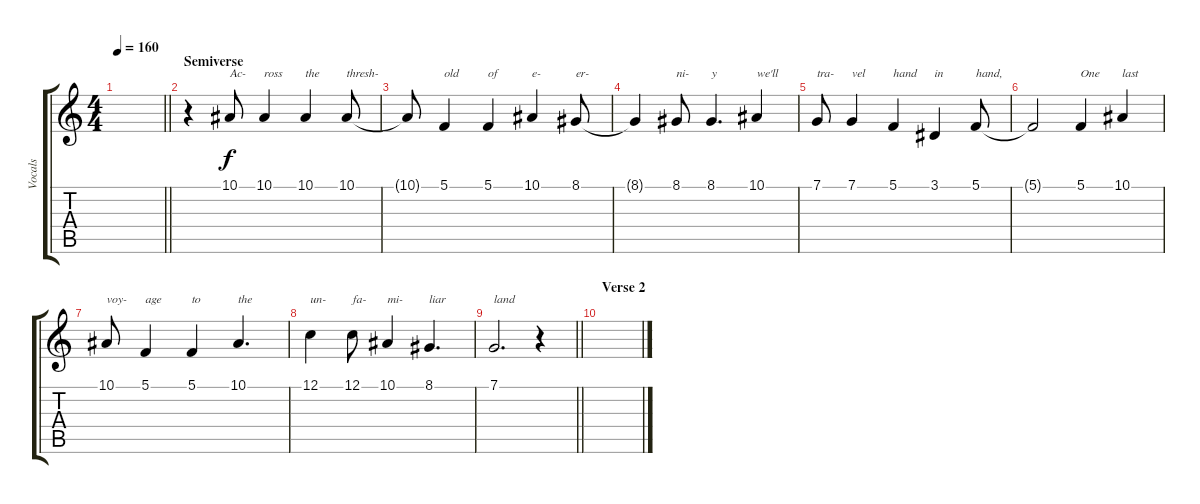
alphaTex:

\track ("Vocals" "Vocals") {instrument lead2sawtooth}
\staff {score tabs}
\tuning (C4 G3 Eb3 Bb2 F2 C2) {hide}
\ts (4 4)
\tempo 160
\clef g2
\barLineRight lightlight
\ks c
|
\section ("" "Semiverse")
r.4 10.1.8{txt "Ac-"} 10.1.4{txt "ross"} 10.1.4{txt "the"} 10.1.8{txt "thresh-"} |
10.1{t}.8 5.1.4{txt "old"} 5.1.4{txt "of"} 10.1.4{txt "e-"} 8.1.8{txt "er-"} |
8.1{t}.4 8.1.8{txt "ni-"} 8.1.4{d txt "y"} 10.1.4{txt "we'll"} |
7.1.8{txt "tra-"} 7.1.4{txt "vel"} 5.1.4{txt "hand"} 3.1.4{txt "in"} 5.1.8{txt "hand,"} |
5.1{t}.2 5.1.4{txt "One"} 10.1.4{txt "last"} |
10.1.8{txt "voy-"} 5.1.4{txt "age"} 5.1.4{txt "to"} 10.1.4{d txt "the"} |
12.1.4{txt "un-"} 12.1.8{txt "fa-"} 10.1.4{txt "mi-"} 8.1.4{d txt "liar"} |
\barLineRight lightlight
7.1.2{d txt "land"} r.4 |
\section ("" "Verse 2")
